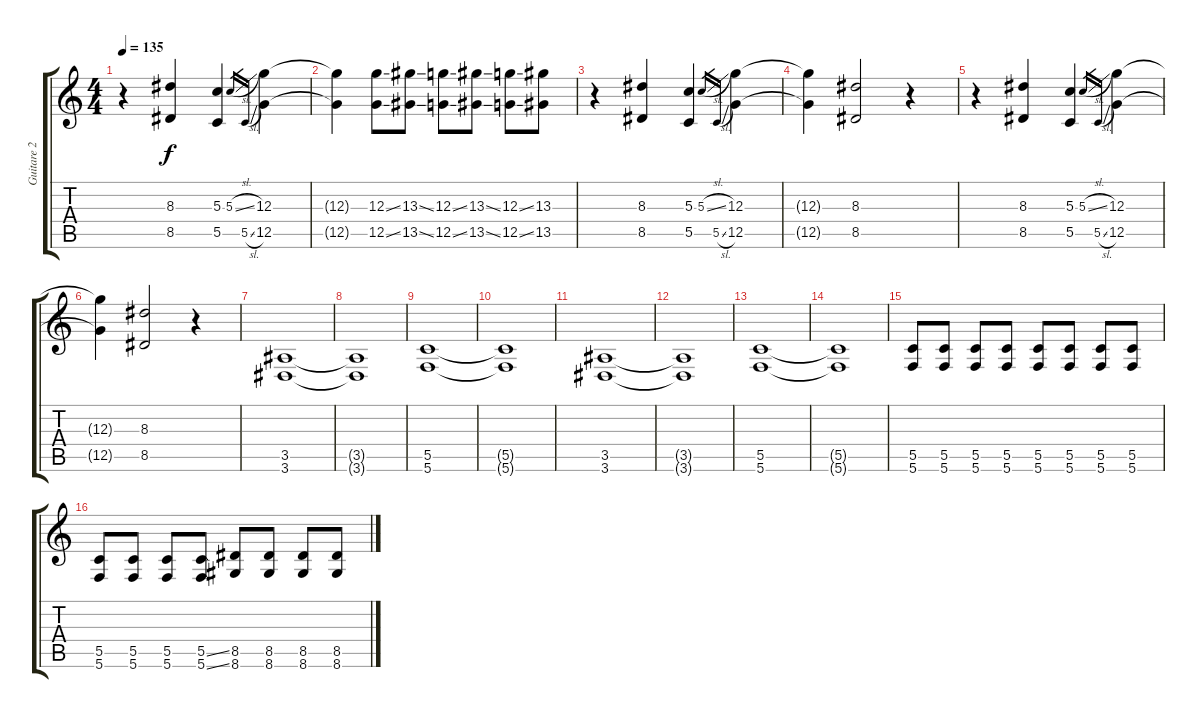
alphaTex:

\track ("Guitare 2" "Guitare 2") {instrument distortionguitar}
\staff {score tabs}
\tuning (E4 C4 G3 C3 G2 C2) {hide}
\ts (4 4)
\tempo 135
\clef g2
\ks c
r.4{dy f} (8.3 8.5).4 (5.3 5.5).4 5.3{sl}.16{gr} 5.5{sl}.16{gr} (12.3 12.5).4 |
(12.3{t} 12.5{t}).4 (12.3{ss} 12.5{ss}).8 (13.3{ss} 13.5{ss}).8 (12.3{ss} 12.5{ss}).8 (13.3{ss} 13.5{ss}).8 (12.3{ss} 12.5{ss}).8 (13.3 13.5).8 |
r.4 (8.3 8.5).4 (5.3 5.5).4 5.3{sl}.16{gr} 5.5{sl}.16{gr} (12.3 12.5).4 |
(12.3{t} 12.5{t}).4 (8.3 8.5).2 r.4 |
r.4 (8.3 8.5).4 (5.3 5.5).4 5.3{sl}.16{gr} 5.5{sl}.16{gr} (12.3 12.5).4 |
(12.3{t} 12.5{t}).4 (8.3 8.5).2 r.4 |
(3.5 3.6).1 |
(3.5{t} 3.6{t}).1 |
(5.5 5.6).1 |
(5.5{t} 5.6{t}).1 |
(3.5 3.6).1 |
(3.5{t} 3.6{t}).1 |
(5.5 5.6).1 |
(5.5{t} 5.6{t}).1 |
(5.5 5.6).8 (5.5 5.6).8 (5.5 5.6).8 (5.5 5.6).8 (5.5 5.6).8 (5.5 5.6).8 (5.5 5.6).8 (5.5 5.6).8 |
(5.5 5.6).8 (5.5 5.6).8 (5.5 5.6).8 (5.5{ss} 5.6{ss}).8 (8.5 8.6).8 (8.5 8.6).8 (8.5 8.6).8 (8.5 8.6).8
